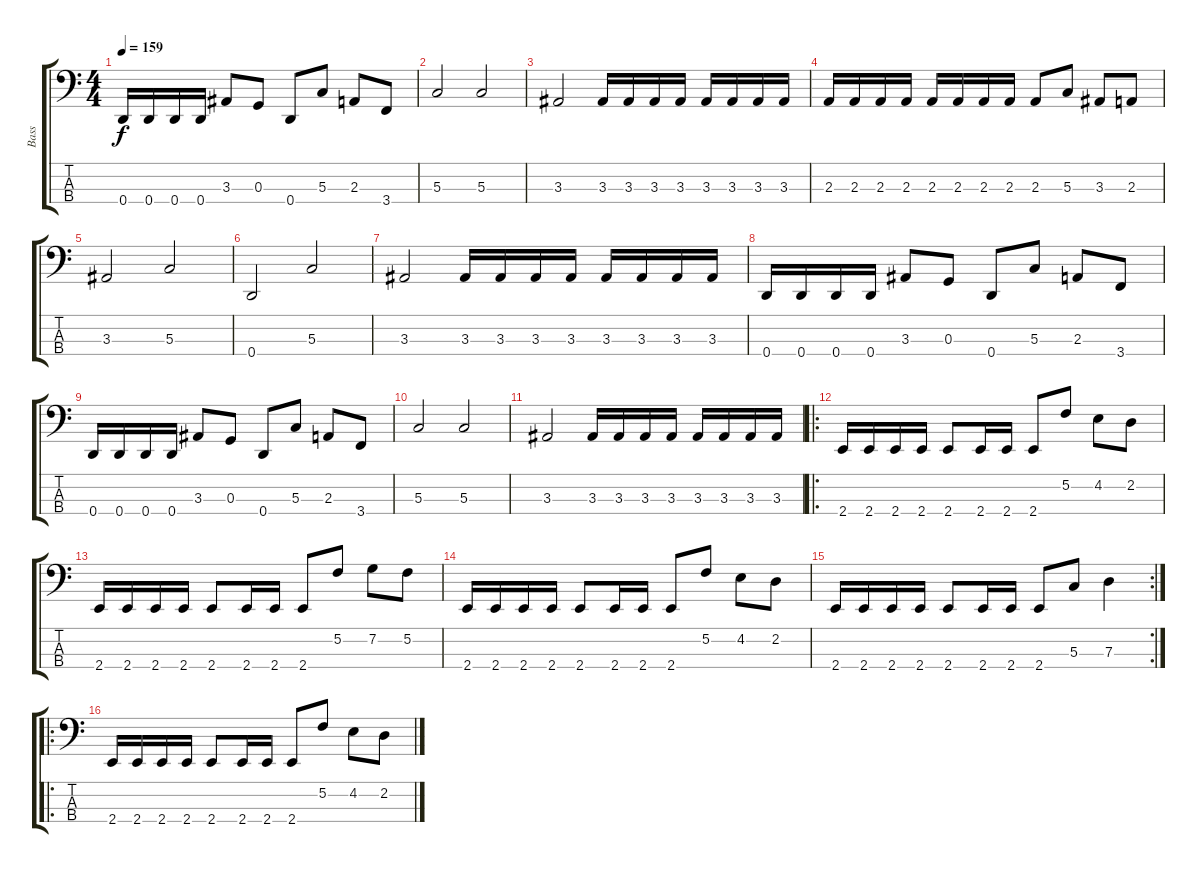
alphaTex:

\track ("Bass" "Bass") {instrument electricbasspick}
\staff {score tabs}
\tuning (F2 C2 G1 D1) {hide}
\ts (4 4)
\tempo 159
\clef f4
\ks c
0.4.16{dy f} 0.4.16 0.4.16 0.4.16 3.3.8 0.3.8 0.4.8 5.3.8 2.3.8 3.4.8 |
5.3.2 5.3.2 |
3.3.2 3.3.16 3.3.16 3.3.16 3.3.16 3.3.16 3.3.16 3.3.16 3.3.16 |
2.3.16 2.3.16 2.3.16 2.3.16 2.3.16 2.3.16 2.3.16 2.3.16 2.3.8 5.3.8 3.3.8 2.3.8 |
3.3.2 5.3.2 |
0.4.2 5.3.2 |
3.3.2 3.3.16 3.3.16 3.3.16 3.3.16 3.3.16 3.3.16 3.3.16 3.3.16 |
0.4.16 0.4.16 0.4.16 0.4.16 3.3.8 0.3.8 0.4.8 5.3.8 2.3.8 3.4.8 |
0.4.16 0.4.16 0.4.16 0.4.16 3.3.8 0.3.8 0.4.8 5.3.8 2.3.8 3.4.8 |
5.3.2 5.3.2 |
3.3.2 3.3.16 3.3.16 3.3.16 3.3.16 3.3.16 3.3.16 3.3.16 3.3.16 |
\ro
2.4.16 2.4.16 2.4.16 2.4.16 2.4.8 2.4.16 2.4.16 2.4.8 5.2.8 4.2.8 2.2.8 |
2.4.16 2.4.16 2.4.16 2.4.16 2.4.8 2.4.16 2.4.16 2.4.8 5.2.8 7.2.8 5.2.8 |
2.4.16 2.4.16 2.4.16 2.4.16 2.4.8 2.4.16 2.4.16 2.4.8 5.2.8 4.2.8 2.2.8 |
\rc 2
2.4.16 2.4.16 2.4.16 2.4.16 2.4.8 2.4.16 2.4.16 2.4.8 5.3.8 7.3.4 |
\ro
2.4.16 2.4.16 2.4.16 2.4.16 2.4.8 2.4.16 2.4.16 2.4.8 5.2.8 4.2.8 2.2.8
